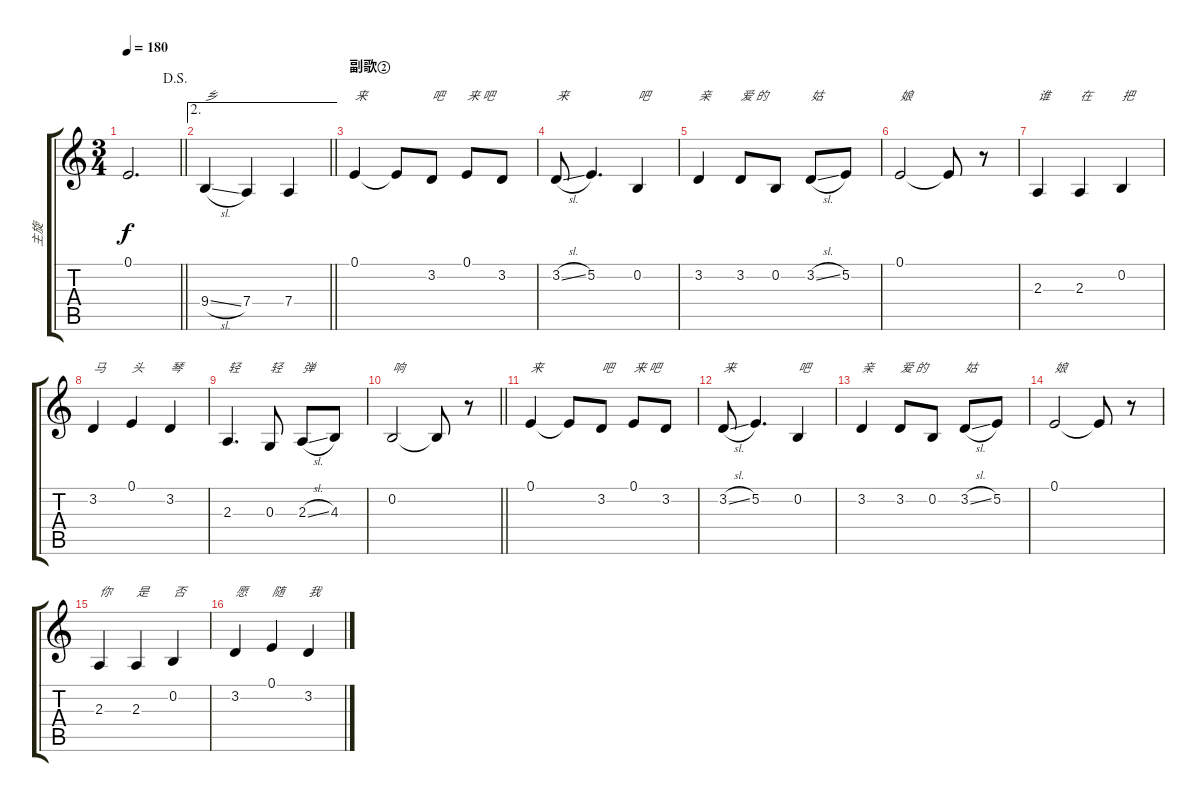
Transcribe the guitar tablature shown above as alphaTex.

\track ("主旋" "主旋") {instrument harmonica}
\staff {score tabs}
\tuning (E4 B3 G3 D3 A2 E2) {hide}
\ts (3 4)
\jump dalsegno
\tempo 180
\clef g2
\barLineRight lightlight
\ks c
0.1{t}.2{d dy f} |
\ae 2
\barLineRight lightlight
9.4{sl}.4{txt "乡"} 7.4.4 7.4.4 |
\section ("" "副歌②")
0.1.4{txt "来"} 0.1{t}.8 3.2.8{txt "吧"} 0.1.8{txt "来 吧"} 3.2.8 |
3.2{sl}.8{txt "来"} 5.2.4{d} 0.2.4{txt "吧"} |
3.2.4{txt "亲"} 3.2.8{txt "爱 的"} 0.2.8 3.2{sl}.8{txt "姑"} 5.2.8 |
0.1.2{txt "娘"} 0.1{t}.8 r.8 |
2.3.4{txt "谁"} 2.3.4{txt "在"} 0.2.4{txt "把"} |
3.2.4{txt "马"} 0.1.4{txt "头"} 3.2.4{txt "琴"} |
2.3.4{d txt "轻"} 0.3.8{txt "轻"} 2.3{sl}.8{txt "弹"} 4.3.8 |
\barLineRight lightlight
0.2.2{txt "响"} 0.2{t}.8 r.8 |
0.1.4{txt "来"} 0.1{t}.8 3.2.8{txt "吧"} 0.1.8{txt "来 吧"} 3.2.8 |
3.2{sl}.8{txt "来"} 5.2.4{d} 0.2.4{txt "吧"} |
3.2.4{txt "亲"} 3.2.8{txt "爱 的"} 0.2.8 3.2{sl}.8{txt "姑"} 5.2.8 |
0.1.2{txt "娘"} 0.1{t}.8 r.8 |
2.3.4{txt "你"} 2.3.4{txt "是"} 0.2.4{txt "否"} |
3.2.4{txt "愿"} 0.1.4{txt "随"} 3.2.4{txt "我"}
